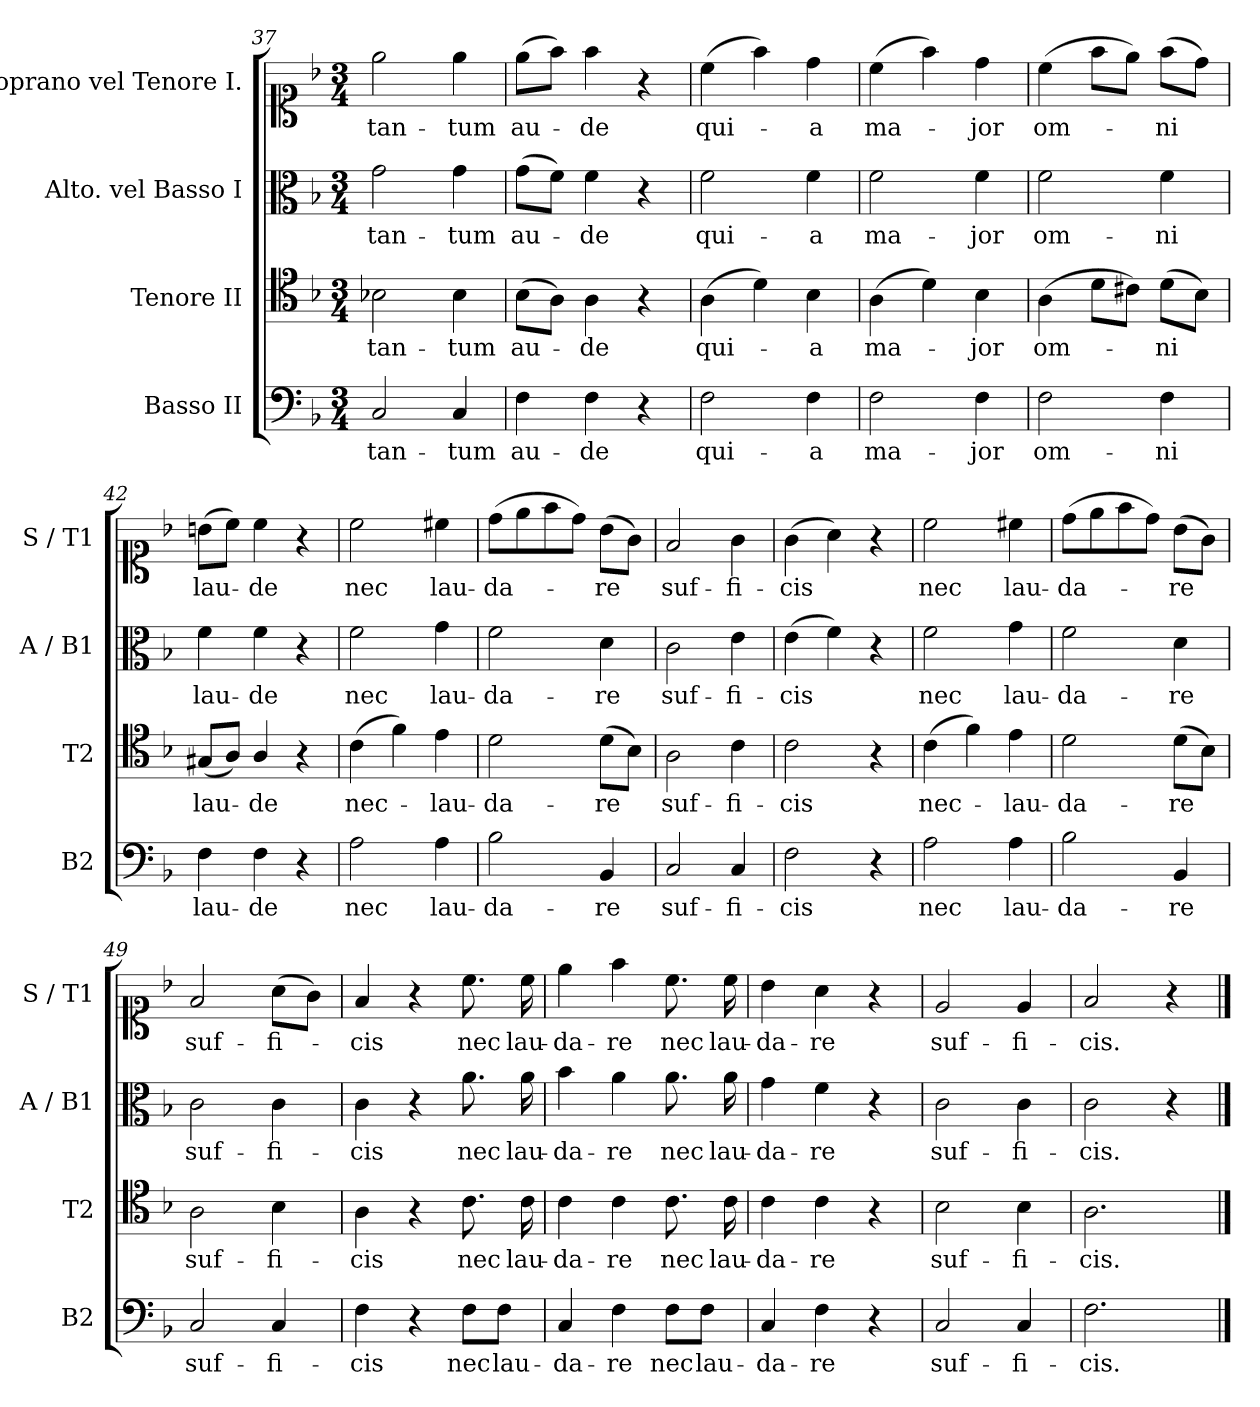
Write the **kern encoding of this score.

**kern	**text	**kern	**text	**kern	**text	**kern	**text
*part4	*part4	*part3	*part3	*part2	*part2	*part1	*part1
*staff4	*staff4	*staff3	*staff3	*staff2	*staff2	*staff1	*staff1
*I"Basso II	*	*I"Tenore II	*	*I"Alto. vel Basso I	*	*I"Soprano vel Tenore I.	*
*I'B2	*	*I'T2	*	*I'A / B1	*	*I'S / T1	*
*clefF4	*	*clefC4	*	*clefC3	*	*clefC1	*
*k[b-]	*	*k[b-]	*	*k[b-]	*	*k[b-]	*
*F:	*	*F:	*	*F:	*	*F:	*
*M3/4	*	*M3/4	*	*M3/4	*	*M3/4	*
=37	=37	=37	=37	=37	=37	=37	=37
2C/	tan-	2B-X\	tan-	2g\	tan-	2ee\	tan-
4C/	-tum	4B-\	-tum	4g\	-tum	4ee\	-tum
=38	=38	=38	=38	=38	=38	=38	=38
4F\	au-	(8B-\L	au-	(8g\L	au-	(8ee\L	au-
.	.	8A\J)	.	8f\J)	.	8ff\J)	.
4F\	-de	4A\	-de	4f\	-de	4ff\	-de
4r	.	4r	.	4r	.	4r	.
=39	=39	=39	=39	=39	=39	=39	=39
2F\	qui-	(4A\	qui-	2f\	qui-	(4cc\	qui-
.	.	4d\)	.	.	.	4ff\)	.
4F\	-a	4B-\	-a	4f\	-a	4dd\	-a
=40	=40	=40	=40	=40	=40	=40	=40
2F\	ma-	(4A\	ma-	2f\	ma-	(4cc\	ma-
.	.	4d\)	.	.	.	4ff\)	.
4F\	-jor	4B-\	-jor	4f\	-jor	4dd\	-jor
=41	=41	=41	=41	=41	=41	=41	=41
2F\	om-	(4A\	om-	2f\	om-	(4cc\	om-
.	.	8d\L	.	.	.	8ff\L	.
.	.	8c#X\J)	.	.	.	8ee\J)	.
4F\	-ni	(8d\L	-ni	4f\	-ni	(8ff\L	-ni
.	.	8B-\J)	.	.	.	8dd\J)	.
=42	=42	=42	=42	=42	=42	=42	=42
4F\	lau-	(8G#X/L	lau-	4f\	lau-	(8bn\L	lau-
.	.	8A/J)	.	.	.	8cc\J)	.
4F\	-de	4A/	-de	4f\	-de	4cc\	-de
4r	.	4r	.	4r	.	4r	.
=43	=43	=43	=43	=43	=43	=43	=43
2A\	nec	(4c\	nec-	2f\	nec	2cc\	nec
.	.	4f\)	.	.	.	.	.
4A\	lau-	4e\	-lau-	4g\	lau-	4cc#X\	lau-
=44	=44	=44	=44	=44	=44	=44	=44
2B-\	-da-	2d\	-da-	2f\	-da-	(8dd\L	-da-
.	.	.	.	.	.	8ee\	.
.	.	.	.	.	.	8ff\	.
.	.	.	.	.	.	8dd\J)	.
4BB-/	-re	(8d\L	-re	4d\	-re	(8b-\L	-re
.	.	8B-\J)	.	.	.	8g\J)	.
=45	=45	=45	=45	=45	=45	=45	=45
2C/	suf-	2A\	suf-	2c\	suf-	2f/	suf-
4C/	-fi-	4c\	-fi-	4e\	-fi-	4g\	-fi-
=46	=46	=46	=46	=46	=46	=46	=46
2F\	-cis	2c\	-cis	(4e\	-cis	(4g\	-cis
.	.	.	.	4f\)	.	4a\)	.
4r	.	4r	.	4r	.	4r	.
=47	=47	=47	=47	=47	=47	=47	=47
2A\	nec	(4c\	nec-	2f\	nec	2cc\	nec
.	.	4f\)	.	.	.	.	.
4A\	lau-	4e\	-lau-	4g\	lau-	4cc#X\	lau-
=48	=48	=48	=48	=48	=48	=48	=48
2B-\	-da-	2d\	-da-	2f\	-da-	(8dd\L	-da-
.	.	.	.	.	.	8ee\	.
.	.	.	.	.	.	8ff\	.
.	.	.	.	.	.	8dd\J)	.
4BB-/	-re	(8d\L	-re	4d\	-re	(8b-\L	-re
.	.	8B-\J)	.	.	.	8g\J)	.
=49	=49	=49	=49	=49	=49	=49	=49
2C/	suf-	2A\	suf-	2c\	suf-	2f/	suf-
4C/	-fi-	4B-\	-fi-	4c\	-fi-	(8a\L	-fi-
.	.	.	.	.	.	8g\J)	.
=50	=50	=50	=50	=50	=50	=50	=50
4F\	-cis	4A\	-cis	4c\	-cis	4f/	-cis
4r	.	4r	.	4r	.	4r	.
8F\L	nec	8.c\	nec	8.a\	nec	8.cc\	nec
8F\J	lau-	.	.	.	.	.	.
.	.	16c\	lau-	16a\	lau-	16cc\	lau-
=51	=51	=51	=51	=51	=51	=51	=51
4C/	-da-	4c\	-da-	4b-\	-da-	4ee\	-da-
4F\	-re	4c\	-re	4a\	-re	4ff\	-re
8F\L	nec	8.c\	nec	8.a\	nec	8.cc\	nec
8F\J	lau-	.	.	.	.	.	.
.	.	16c\	lau-	16a\	lau-	16cc\	lau-
=52	=52	=52	=52	=52	=52	=52	=52
4C/	-da-	4c\	-da-	4g\	-da-	4b-\	-da-
4F\	-re	4c\	-re	4f\	-re	4a\	-re
4r	.	4r	.	4r	.	4r	.
=53	=53	=53	=53	=53	=53	=53	=53
2C/	suf-	2B-\	suf-	2c\	suf-	2e/	suf-
4C/	-fi-	4B-\	-fi-	4c\	-fi-	4e/	-fi-
=54	=54	=54	=54	=54	=54	=54	=54
2.F\	-cis.	2.A\	-cis.	2c\	-cis.	2f/	-cis.
.	.	.	.	4r	.	4r	.
==	==	==	==	==	==	==	==
*-	*-	*-	*-	*-	*-	*-	*-
